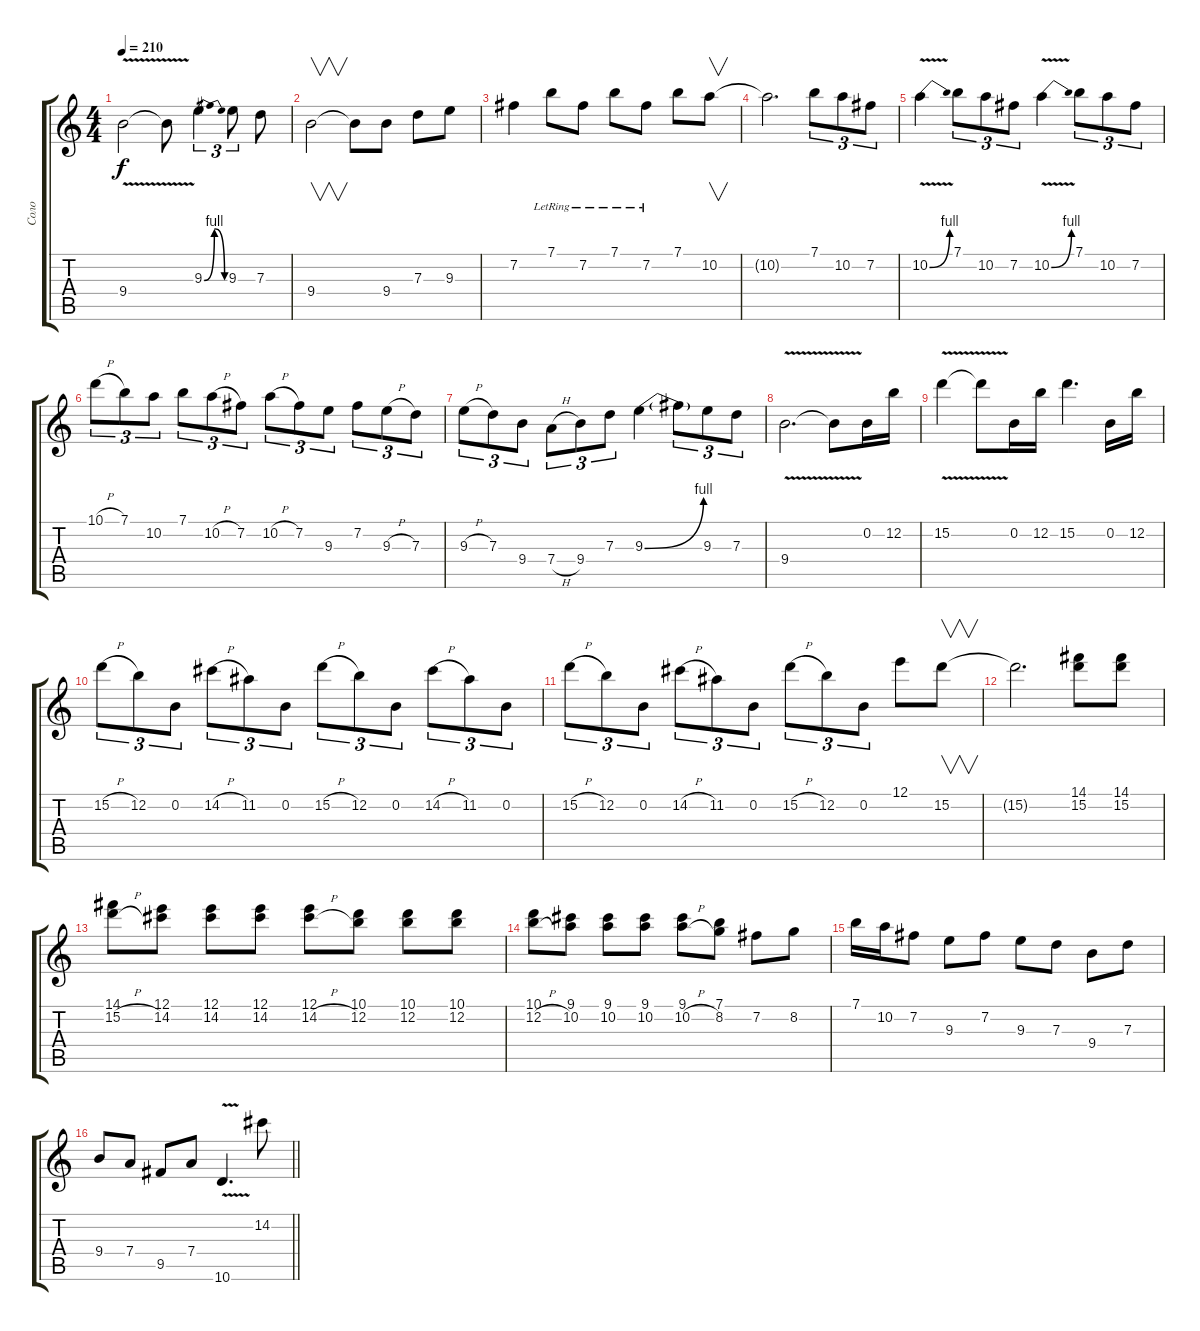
\track ("Соло" "Соло") {instrument overdrivenguitar}
\staff {score tabs}
\tuning (E4 B3 G3 D3 A2 E2) {hide}
\ts (4 4)
\tempo 210
\clef g2
\ks c
9.4{v}.2{dy f} 9.4{t}.8 9.3{be (bendrelease 0 0 15 4 45 4 60 0)}.4{tu (3 2)} 9.3.8{tu (3 2)} 7.3.8 |
9.4.2{v} 9.4{t}.8 9.4.8 7.3.8 9.3.8 |
7.2.4 7.1{lr}.8 7.2{lr}.8 7.1{lr}.8 7.2{lr}.8 7.1.8 10.2.8{v} |
10.2{t}.2{d} 7.1.8{tu (3 2)} 10.2.8{tu (3 2)} 7.2.8{tu (3 2)} |
10.2{be (bend 0 0 60 4) v}.4 7.1.8{tu (3 2)} 10.2.8{tu (3 2)} 7.2.8{tu (3 2)} 10.2{be (bend 0 0 60 4) v}.4 7.1.8{tu (3 2)} 10.2.8{tu (3 2)} 7.2.8{tu (3 2)} |
10.1{h}.8{tu (3 2)} 7.1.8{tu (3 2)} 10.2.8{tu (3 2)} 7.1.8{tu (3 2)} 10.2{h}.8{tu (3 2)} 7.2.8{tu (3 2)} 10.2{h}.8{tu (3 2)} 7.2.8{tu (3 2)} 9.3.8{tu (3 2)} 7.2.8{tu (3 2)} 9.3{h}.8{tu (3 2)} 7.3.8{tu (3 2)} |
9.3{h}.8{tu (3 2)} 7.3.8{tu (3 2)} 9.4.8{tu (3 2)} 7.4{h}.8{tu (3 2)} 9.4.8{tu (3 2)} 7.3.8{tu (3 2)} 9.3{be (bend 0 0 60 4)}.4 9.3{t}.8{tu (3 2)} 9.3.8{tu (3 2)} 7.3.8{tu (3 2)} |
9.4{v}.2{d} 9.4{t}.8 0.2.16 12.2.16 |
15.2{v}.4 15.2{t}.8 0.2.16 12.2.16 15.2.4{d} 0.2.16 12.2.16 |
15.2{h}.8{tu (3 2)} 12.2.8{tu (3 2)} 0.2.8{tu (3 2)} 14.2{h}.8{tu (3 2)} 11.2.8{tu (3 2)} 0.2.8{tu (3 2)} 15.2{h}.8{tu (3 2)} 12.2.8{tu (3 2)} 0.2.8{tu (3 2)} 14.2{h}.8{tu (3 2)} 11.2.8{tu (3 2)} 0.2.8{tu (3 2)} |
15.2{h}.8{tu (3 2)} 12.2.8{tu (3 2)} 0.2.8{tu (3 2)} 14.2{h}.8{tu (3 2)} 11.2.8{tu (3 2)} 0.2.8{tu (3 2)} 15.2{h}.8{tu (3 2)} 12.2.8{tu (3 2)} 0.2.8{tu (3 2)} 12.1.8 15.2.8{v} |
15.2{t}.2{d} (14.1 15.2).8 (14.1 15.2).8 |
(14.1 15.2{h}).8 (12.1 14.2).8 (12.1 14.2).8 (12.1 14.2).8 (12.1 14.2{h}).8 (10.1 12.2).8 (10.1 12.2).8 (10.1 12.2).8 |
(10.1 12.2{h}).8 (9.1 10.2).8 (9.1 10.2).8 (9.1 10.2).8 (9.1 10.2{h}).8 (7.1 8.2).8 7.2.8 8.2.8 |
7.1.16 10.2.16 7.2.8 9.3.8 7.2.8 9.3.8 7.3.8 9.4.8 7.3.8 |
\barLineRight lightlight
9.4.8 7.4.8 9.5.8 7.4.8 10.6{v}.4{d} 14.2.8
